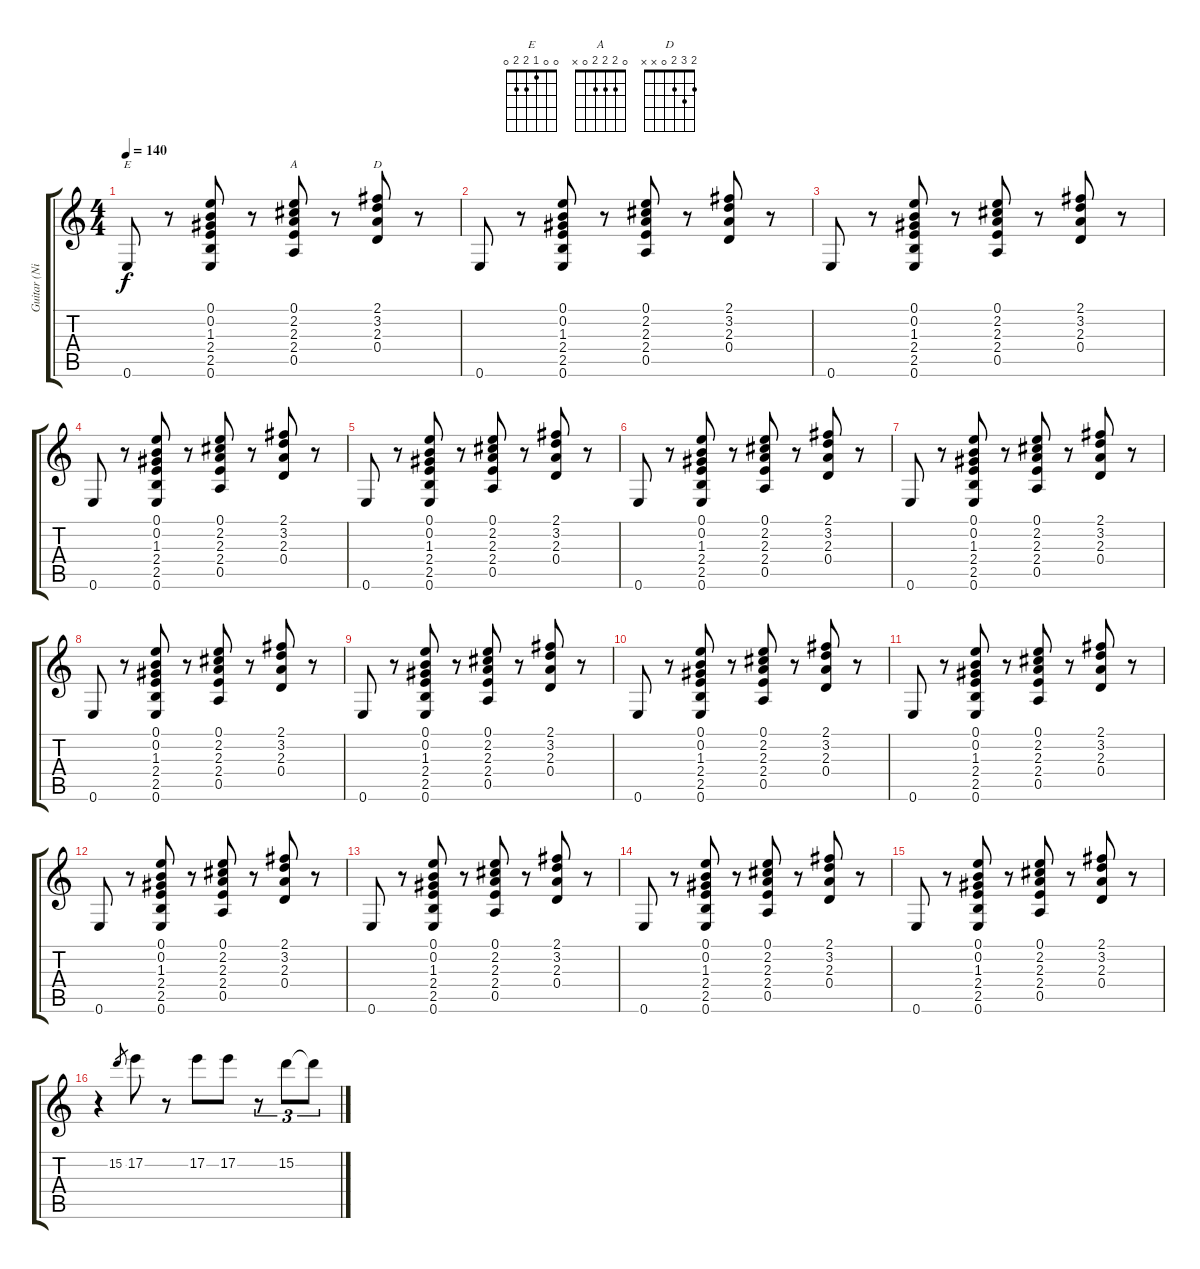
\track ("Guitar (Nigel Tufnel)" "Guitar (Ni") {instrument overdrivenguitar}
\staff {score tabs}
\tuning (E4 B3 G3 D3 A2 E2) {hide}
\chord ("E" 0 0 1 2 2 0)
\chord ("A" 0 2 2 2 0 x)
\chord ("D" 2 3 2 0 x x)
\ts (4 4)
\tempo 140
\clef g2
\ks c
0.6.8{ch "E" dy f} r.8 (0.1 0.2 1.3 2.4 2.5 0.6).8 r.8 (0.1 2.2 2.3 2.4 0.5).8{ch "A"} r.8 (2.1 3.2 2.3 0.4).8{ch "D"} r.8 |
0.6.8 r.8 (0.1 0.2 1.3 2.4 2.5 0.6).8 r.8 (0.1 2.2 2.3 2.4 0.5).8 r.8 (2.1 3.2 2.3 0.4).8 r.8 |
0.6.8 r.8 (0.1 0.2 1.3 2.4 2.5 0.6).8 r.8 (0.1 2.2 2.3 2.4 0.5).8 r.8 (2.1 3.2 2.3 0.4).8 r.8 |
0.6.8 r.8 (0.1 0.2 1.3 2.4 2.5 0.6).8 r.8 (0.1 2.2 2.3 2.4 0.5).8 r.8 (2.1 3.2 2.3 0.4).8 r.8 |
0.6.8 r.8 (0.1 0.2 1.3 2.4 2.5 0.6).8 r.8 (0.1 2.2 2.3 2.4 0.5).8 r.8 (2.1 3.2 2.3 0.4).8 r.8 |
0.6.8 r.8 (0.1 0.2 1.3 2.4 2.5 0.6).8 r.8 (0.1 2.2 2.3 2.4 0.5).8 r.8 (2.1 3.2 2.3 0.4).8 r.8 |
0.6.8 r.8 (0.1 0.2 1.3 2.4 2.5 0.6).8 r.8 (0.1 2.2 2.3 2.4 0.5).8 r.8 (2.1 3.2 2.3 0.4).8 r.8 |
0.6.8 r.8 (0.1 0.2 1.3 2.4 2.5 0.6).8 r.8 (0.1 2.2 2.3 2.4 0.5).8 r.8 (2.1 3.2 2.3 0.4).8 r.8 |
0.6.8 r.8 (0.1 0.2 1.3 2.4 2.5 0.6).8 r.8 (0.1 2.2 2.3 2.4 0.5).8 r.8 (2.1 3.2 2.3 0.4).8 r.8 |
0.6.8 r.8 (0.1 0.2 1.3 2.4 2.5 0.6).8 r.8 (0.1 2.2 2.3 2.4 0.5).8 r.8 (2.1 3.2 2.3 0.4).8 r.8 |
0.6.8 r.8 (0.1 0.2 1.3 2.4 2.5 0.6).8 r.8 (0.1 2.2 2.3 2.4 0.5).8 r.8 (2.1 3.2 2.3 0.4).8 r.8 |
0.6.8 r.8 (0.1 0.2 1.3 2.4 2.5 0.6).8 r.8 (0.1 2.2 2.3 2.4 0.5).8 r.8 (2.1 3.2 2.3 0.4).8 r.8 |
0.6.8 r.8 (0.1 0.2 1.3 2.4 2.5 0.6).8 r.8 (0.1 2.2 2.3 2.4 0.5).8 r.8 (2.1 3.2 2.3 0.4).8 r.8 |
0.6.8 r.8 (0.1 0.2 1.3 2.4 2.5 0.6).8 r.8 (0.1 2.2 2.3 2.4 0.5).8 r.8 (2.1 3.2 2.3 0.4).8 r.8 |
0.6.8 r.8 (0.1 0.2 1.3 2.4 2.5 0.6).8 r.8 (0.1 2.2 2.3 2.4 0.5).8 r.8 (2.1 3.2 2.3 0.4).8 r.8 |
r.4{volume 7} 15.2.8{gr} 17.2.8 r.8 17.2.8 17.2.8 r.8{tu (3 2)} 15.2.8{tu (3 2)} 15.2{t}.8{tu (3 2)}
